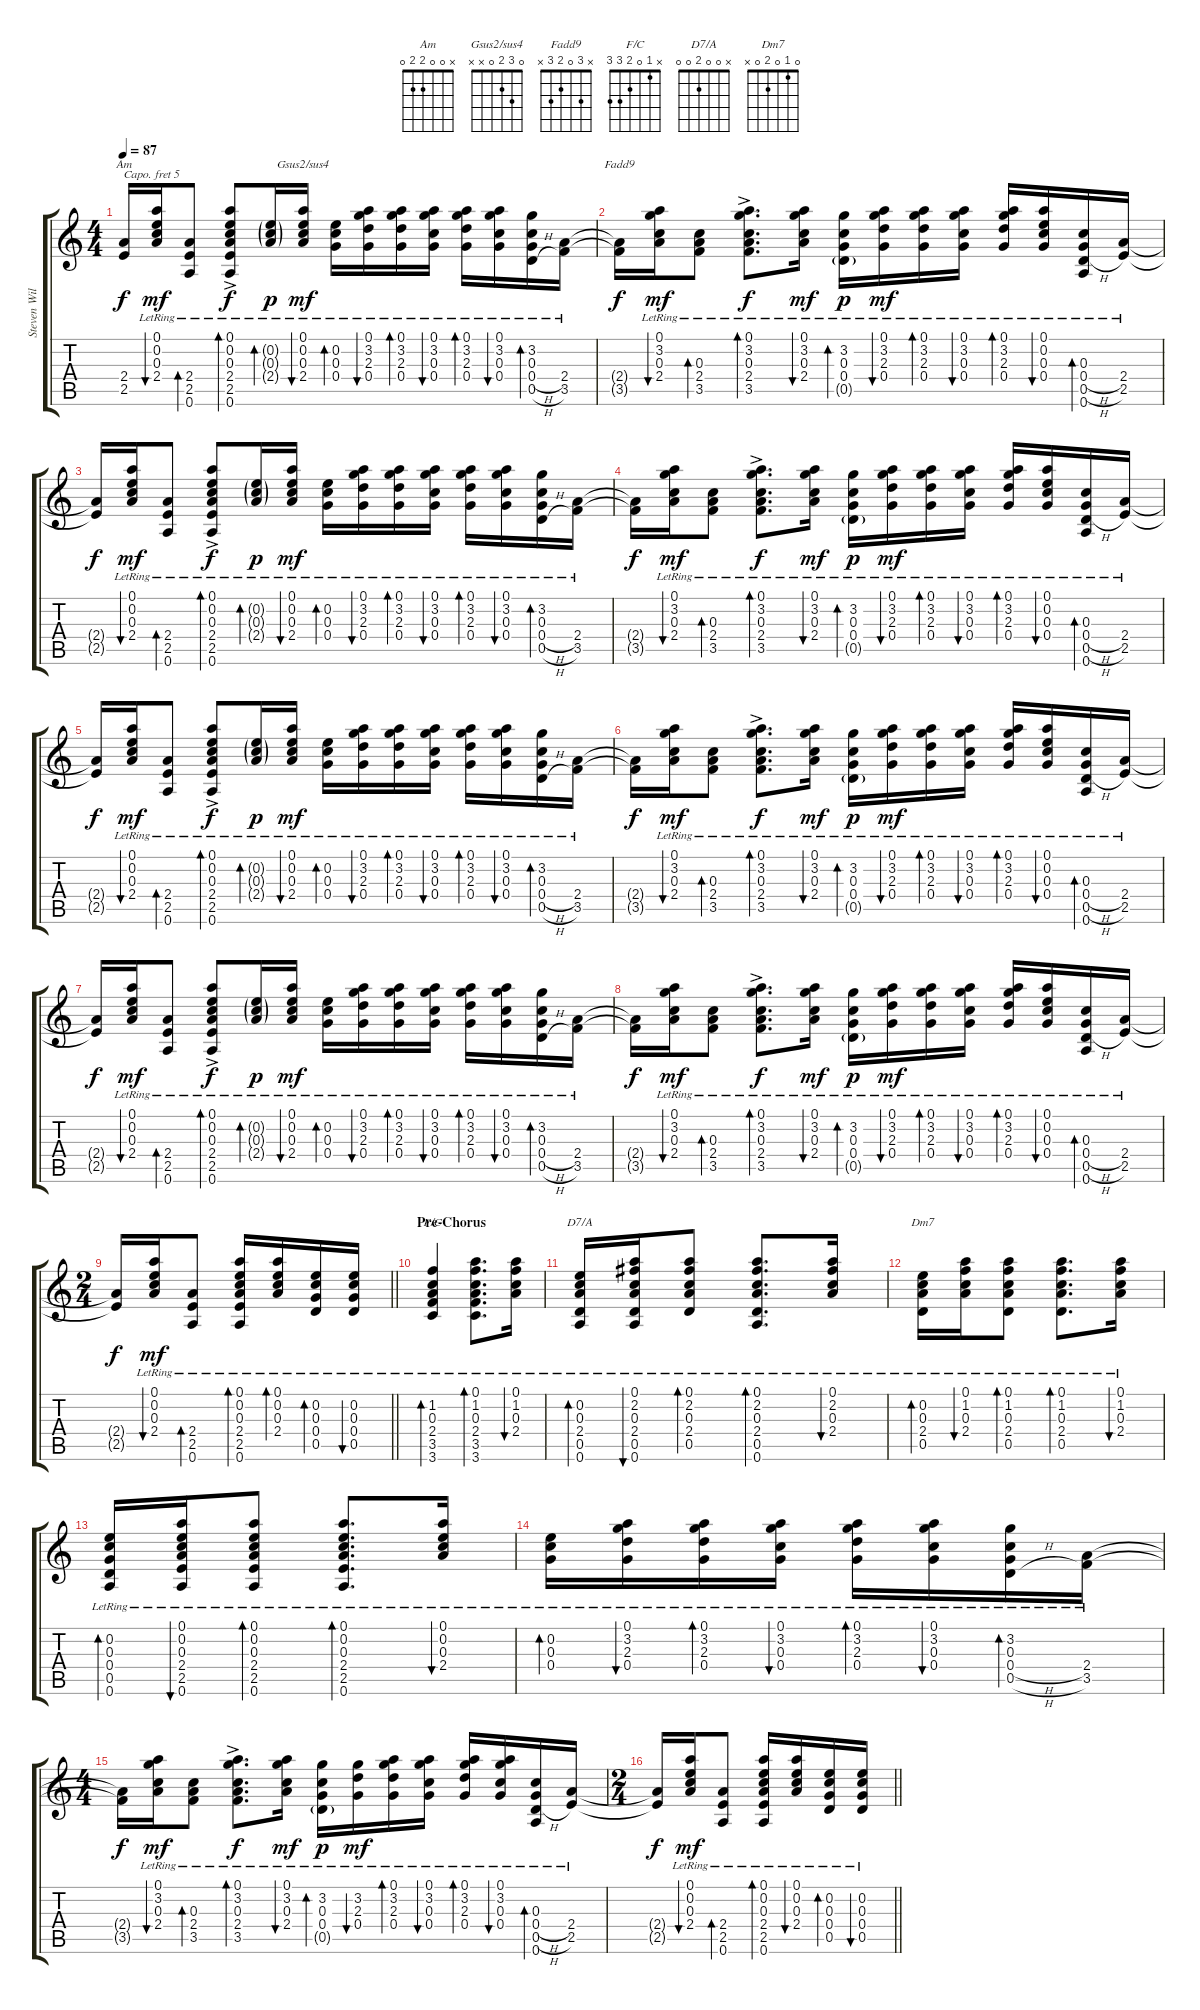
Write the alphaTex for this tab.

\track ("Steven Wilson Acous. Gtr. L" "Steven Wil") {instrument acousticguitarsteel}
\staff {score tabs}
\capo 5
\tuning (E4 B3 G3 D3 A2 E2) {hide}
\chord ("Am" x 0 0 2 2 0)
\chord ("Gsus2/sus4" 0 3 2 0 x x)
\chord ("Fadd9" x 3 0 2 3 x)
\chord ("F/C" x 1 0 2 3 3)
\chord ("D7/A" x 0 0 2 0 0)
\chord ("Dm7" 0 1 0 2 0 x)
\ts (4 4)
\tempo 87
\clef g2
\ks aminor
(2.4{t} 2.5{t}).16{ch "Am" dy f} (0.1{lr} 0.2{lr} 0.3{lr} 2.4{lr}).16{bu 30 dy mf} (2.4{lr} 2.5{lr} 0.6{lr}).8{bd 30} (0.1{ac lr} 0.2{ac lr} 0.3{ac lr} 2.4{ac lr} 2.5{ac lr} 0.6{ac lr}).8{bd 30 dy f} (0.2{g lr} 0.3{g lr} 2.4{g lr}).16{bd 30 dy p} (0.1{lr} 0.2{lr} 0.3{lr} 2.4{lr}).16{bu 30 ch "Gsus2/sus4" dy mf} (0.2{lr} 0.3{lr} 0.4{lr}).16{bd 30} (0.1{lr} 3.2{lr} 2.3{lr} 0.4{lr}).16{bu 30} (0.1{lr} 3.2{lr} 2.3{lr} 0.4{lr}).16{bd 30} (0.1{lr} 3.2{lr} 0.3{lr} 0.4{lr}).16{bu 30} (0.1{lr} 3.2{lr} 2.3{lr} 0.4{lr}).16{bd 30} (0.1{lr} 3.2{lr} 0.3{lr} 0.4{lr}).16{bu 30} (3.2{lr} 0.3{lr} 0.4{h lr} 0.5{h lr}).16{bd 30} (2.4{lr} 3.5{lr}).16 |
(2.4{t} 3.5{t}).16{ch "Fadd9" dy f} (0.1{lr} 3.2{lr} 0.3{lr} 2.4{lr}).16{bu 30 dy mf} (0.3{lr} 2.4{lr} 3.5{lr}).8{bd 30} (0.1{ac lr} 3.2{ac lr} 0.3{ac lr} 2.4{ac lr} 3.5{ac lr}).8{d bd 30 dy f} (0.1{lr} 3.2{lr} 0.3{lr} 2.4{lr}).16{bu 30 dy mf} (3.2{lr} 0.3{lr} 0.4{lr} 0.5{g}).16{bd 30 dy p} (0.1{lr} 3.2{lr} 2.3{lr} 0.4{lr}).16{bu 30 dy mf} (0.1{lr} 3.2{lr} 2.3{lr} 0.4{lr}).16{bd 30} (0.1{lr} 3.2{lr} 0.3{lr} 0.4{lr}).16{bu 30} (0.1{lr} 3.2{lr} 2.3{lr} 0.4{lr}).16{bd 30} (0.1{lr} 0.2{lr} 0.3{lr} 0.4{lr}).16{bu 30} (0.3{lr} 0.4{h lr} 0.5{h lr} 0.6{lr}).16{bd 30} (2.4{lr} 2.5{lr}).16 |
(2.4{t} 2.5{t}).16{dy f} (0.1{lr} 0.2{lr} 0.3{lr} 2.4{lr}).16{bu 30 dy mf} (2.4{lr} 2.5{lr} 0.6{lr}).8{bd 30} (0.1{ac lr} 0.2{ac lr} 0.3{ac lr} 2.4{ac lr} 2.5{ac lr} 0.6{ac lr}).8{bd 30 dy f} (0.2{g lr} 0.3{g lr} 2.4{g lr}).16{bd 30 dy p} (0.1{lr} 0.2{lr} 0.3{lr} 2.4{lr}).16{bu 30 dy mf} (0.2{lr} 0.3{lr} 0.4{lr}).16{bd 30} (0.1{lr} 3.2{lr} 2.3{lr} 0.4{lr}).16{bu 30} (0.1{lr} 3.2{lr} 2.3{lr} 0.4{lr}).16{bd 30} (0.1{lr} 3.2{lr} 0.3{lr} 0.4{lr}).16{bu 30} (0.1{lr} 3.2{lr} 2.3{lr} 0.4{lr}).16{bd 30} (0.1{lr} 3.2{lr} 0.3{lr} 0.4{lr}).16{bu 30} (3.2{lr} 0.3{lr} 0.4{h lr} 0.5{h lr}).16{bd 30} (2.4{lr} 3.5{lr}).16 |
(2.4{t} 3.5{t}).16{dy f} (0.1{lr} 3.2{lr} 0.3{lr} 2.4{lr}).16{bu 30 dy mf} (0.3{lr} 2.4{lr} 3.5{lr}).8{bd 30} (0.1{ac lr} 3.2{ac lr} 0.3{ac lr} 2.4{ac lr} 3.5{ac lr}).8{d bd 30 dy f} (0.1{lr} 3.2{lr} 0.3{lr} 2.4{lr}).16{bu 30 dy mf} (3.2{lr} 0.3{lr} 0.4{lr} 0.5{g}).16{bd 30 dy p} (0.1{lr} 3.2{lr} 2.3{lr} 0.4{lr}).16{bu 30 dy mf} (0.1{lr} 3.2{lr} 2.3{lr} 0.4{lr}).16{bd 30} (0.1{lr} 3.2{lr} 0.3{lr} 0.4{lr}).16{bu 30} (0.1{lr} 3.2{lr} 2.3{lr} 0.4{lr}).16{bd 30} (0.1{lr} 0.2{lr} 0.3{lr} 0.4{lr}).16{bu 30} (0.3{lr} 0.4{h lr} 0.5{h lr} 0.6{lr}).16{bd 30} (2.4{lr} 2.5{lr}).16 |
(2.4{t} 2.5{t}).16{dy f} (0.1{lr} 0.2{lr} 0.3{lr} 2.4{lr}).16{bu 30 dy mf} (2.4{lr} 2.5{lr} 0.6{lr}).8{bd 30} (0.1{ac lr} 0.2{ac lr} 0.3{ac lr} 2.4{ac lr} 2.5{ac lr} 0.6{ac lr}).8{bd 30 dy f} (0.2{g lr} 0.3{g lr} 2.4{g lr}).16{bd 30 dy p} (0.1{lr} 0.2{lr} 0.3{lr} 2.4{lr}).16{bu 30 dy mf} (0.2{lr} 0.3{lr} 0.4{lr}).16{bd 30} (0.1{lr} 3.2{lr} 2.3{lr} 0.4{lr}).16{bu 30} (0.1{lr} 3.2{lr} 2.3{lr} 0.4{lr}).16{bd 30} (0.1{lr} 3.2{lr} 0.3{lr} 0.4{lr}).16{bu 30} (0.1{lr} 3.2{lr} 2.3{lr} 0.4{lr}).16{bd 30} (0.1{lr} 3.2{lr} 0.3{lr} 0.4{lr}).16{bu 30} (3.2{lr} 0.3{lr} 0.4{h lr} 0.5{h lr}).16{bd 30} (2.4{lr} 3.5{lr}).16 |
(2.4{t} 3.5{t}).16{dy f} (0.1{lr} 3.2{lr} 0.3{lr} 2.4{lr}).16{bu 30 dy mf} (0.3{lr} 2.4{lr} 3.5{lr}).8{bd 30} (0.1{ac lr} 3.2{ac lr} 0.3{ac lr} 2.4{ac lr} 3.5{ac lr}).8{d bd 30 dy f} (0.1{lr} 3.2{lr} 0.3{lr} 2.4{lr}).16{bu 30 dy mf} (3.2{lr} 0.3{lr} 0.4{lr} 0.5{g}).16{bd 30 dy p} (0.1{lr} 3.2{lr} 2.3{lr} 0.4{lr}).16{bu 30 dy mf} (0.1{lr} 3.2{lr} 2.3{lr} 0.4{lr}).16{bd 30} (0.1{lr} 3.2{lr} 0.3{lr} 0.4{lr}).16{bu 30} (0.1{lr} 3.2{lr} 2.3{lr} 0.4{lr}).16{bd 30} (0.1{lr} 0.2{lr} 0.3{lr} 0.4{lr}).16{bu 30} (0.3{lr} 0.4{h lr} 0.5{h lr} 0.6{lr}).16{bd 30} (2.4{lr} 2.5{lr}).16 |
(2.4{t} 2.5{t}).16{dy f} (0.1{lr} 0.2{lr} 0.3{lr} 2.4{lr}).16{bu 30 dy mf} (2.4{lr} 2.5{lr} 0.6{lr}).8{bd 30} (0.1{ac lr} 0.2{ac lr} 0.3{ac lr} 2.4{ac lr} 2.5{ac lr} 0.6{ac lr}).8{bd 30 dy f} (0.2{g lr} 0.3{g lr} 2.4{g lr}).16{bd 30 dy p} (0.1{lr} 0.2{lr} 0.3{lr} 2.4{lr}).16{bu 30 dy mf} (0.2{lr} 0.3{lr} 0.4{lr}).16{bd 30} (0.1{lr} 3.2{lr} 2.3{lr} 0.4{lr}).16{bu 30} (0.1{lr} 3.2{lr} 2.3{lr} 0.4{lr}).16{bd 30} (0.1{lr} 3.2{lr} 0.3{lr} 0.4{lr}).16{bu 30} (0.1{lr} 3.2{lr} 2.3{lr} 0.4{lr}).16{bd 30} (0.1{lr} 3.2{lr} 0.3{lr} 0.4{lr}).16{bu 30} (3.2{lr} 0.3{lr} 0.4{h lr} 0.5{h lr}).16{bd 30} (2.4{lr} 3.5{lr}).16 |
(2.4{t} 3.5{t}).16{dy f} (0.1{lr} 3.2{lr} 0.3{lr} 2.4{lr}).16{bu 30 dy mf} (0.3{lr} 2.4{lr} 3.5{lr}).8{bd 30} (0.1{ac lr} 3.2{ac lr} 0.3{ac lr} 2.4{ac lr} 3.5{ac lr}).8{d bd 30 dy f} (0.1{lr} 3.2{lr} 0.3{lr} 2.4{lr}).16{bu 30 dy mf} (3.2{lr} 0.3{lr} 0.4{lr} 0.5{g}).16{bd 30 dy p} (0.1{lr} 3.2{lr} 2.3{lr} 0.4{lr}).16{bu 30 dy mf} (0.1{lr} 3.2{lr} 2.3{lr} 0.4{lr}).16{bd 30} (0.1{lr} 3.2{lr} 0.3{lr} 0.4{lr}).16{bu 30} (0.1{lr} 3.2{lr} 2.3{lr} 0.4{lr}).16{bd 30} (0.1{lr} 0.2{lr} 0.3{lr} 0.4{lr}).16{bu 30} (0.3{lr} 0.4{h lr} 0.5{h lr} 0.6{lr}).16{bd 30} (2.4{lr} 2.5{lr}).16 |
\ts (2 4)
\barLineRight lightlight
(2.4{t} 2.5{t}).16{dy f} (0.1{lr} 0.2{lr} 0.3{lr} 2.4{lr}).16{bu 30 dy mf} (2.4{lr} 2.5{lr} 0.6{lr}).8{bd 30} (0.1{lr} 0.2{lr} 0.3{lr} 2.4{lr} 2.5{lr} 0.6).16{bd 30} (0.1{lr} 0.2{lr} 0.3{lr} 2.4{lr}).16{bd 30} (0.2{lr} 0.3{lr} 0.4{lr} 0.5{lr}).16{bd 30} (0.2{lr} 0.3{lr} 0.4{lr} 0.5{lr}).16{bu 30} |
\section ("" "Pre-Chorus")
(1.2{lr} 0.3{lr} 2.4{lr} 3.5{lr} 3.6{lr}).4{bd 30 ch "F/C"} (0.1{lr} 1.2{lr} 0.3{lr} 2.4{lr} 3.5{lr} 3.6{lr}).8{d bd 30} (0.1{lr} 1.2{lr} 0.3{lr} 2.4{lr}).16{bu 30} |
(0.2{lr} 0.3{lr} 2.4{lr} 0.5{lr} 0.6{lr}).16{bd 30 ch "D7/A"} (0.1{lr} 2.2{lr} 0.3{lr} 2.4{lr} 0.5{lr} 0.6{lr}).16{bu 30} (0.1{lr} 2.2{lr} 0.3{lr} 2.4{lr} 0.5{lr}).8{bd 30} (0.1{lr} 2.2{lr} 0.3{lr} 2.4{lr} 0.5{lr} 0.6{lr}).8{d bd 30} (0.1{lr} 2.2{lr} 0.3{lr} 2.4{lr}).16{bu 30} |
(0.2{lr} 0.3{lr} 2.4{lr} 0.5{lr}).16{bd 30 ch "Dm7"} (0.1{lr} 1.2{lr} 0.3{lr} 2.4{lr}).16{bu 30} (0.1{lr} 1.2{lr} 0.3{lr} 2.4{lr} 0.5{lr}).8{bd 30} (0.1{lr} 1.2{lr} 0.3{lr} 2.4{lr} 0.5{lr}).8{d bd 30} (0.1{lr} 1.2{lr} 0.3{lr} 2.4{lr}).16{bu 30} |
(0.2{lr} 0.3{lr} 0.4{lr} 0.5{lr} 0.6{lr}).16{bd 30} (0.1{lr} 0.2{lr} 0.3{lr} 2.4{lr} 2.5{lr} 0.6{lr}).16{bu 30} (0.1{lr} 0.2{lr} 0.3{lr} 2.4{lr} 2.5{lr} 0.6{lr}).8{bd 30} (0.1{lr} 0.2{lr} 0.3{lr} 2.4{lr} 2.5{lr} 0.6{lr}).8{d bd 30} (0.1{lr} 0.2{lr} 0.3{lr} 2.4{lr}).16{bu 30} |
(0.2{lr} 0.3{lr} 0.4{lr}).16{bd 30} (0.1{lr} 3.2{lr} 2.3{lr} 0.4{lr}).16{bu 30} (0.1{lr} 3.2{lr} 2.3{lr} 0.4{lr}).16{bd 30} (0.1{lr} 3.2{lr} 0.3{lr} 0.4{lr}).16{bu 30} (0.1{lr} 3.2{lr} 2.3{lr} 0.4{lr}).16{bd 30} (0.1{lr} 3.2{lr} 0.3{lr} 0.4{lr}).16{bu 30} (3.2{lr} 0.3{lr} 0.4{h lr} 0.5{h lr}).16{bd 30} (2.4{lr} 3.5{lr}).16 |
\ts (4 4)
(2.4{t} 3.5{t}).16{dy f} (0.1{lr} 3.2{lr} 0.3{lr} 2.4{lr}).16{bu 30 dy mf} (0.3{lr} 2.4{lr} 3.5{lr}).8{bd 30} (0.1{ac lr} 3.2{ac lr} 0.3{ac lr} 2.4{ac lr} 3.5{ac lr}).8{d bd 30 dy f} (0.1{lr} 3.2{lr} 0.3{lr} 2.4{lr}).16{bu 30 dy mf} (3.2{lr} 0.3{lr} 0.4{lr} 0.5{g}).16{bd 30 dy p} (3.2{lr} 2.3{lr} 0.4{lr}).16{bu 30 dy mf} (0.1{lr} 3.2{lr} 2.3{lr} 0.4{lr}).16{bd 30} (0.1{lr} 3.2{lr} 0.3{lr} 0.4{lr}).16{bu 30} (0.1{lr} 3.2{lr} 2.3{lr} 0.4{lr}).16{bd 30} (0.1{lr} 3.2{lr} 0.3{lr} 0.4{lr}).16{bu 30} (0.3{lr} 0.4{h lr} 0.5{h lr} 0.6{lr}).16{bd 30} (2.4{lr} 2.5{lr}).16 |
\ts (2 4)
\barLineRight lightlight
(2.4{t} 2.5{t}).16{dy f} (0.1{lr} 0.2{lr} 0.3{lr} 2.4{lr}).16{bu 30 dy mf} (2.4{lr} 2.5{lr} 0.6{lr}).8{bd 30} (0.1{lr} 0.2{lr} 0.3{lr} 2.4{lr} 2.5{lr} 0.6{lr}).16{bd 30} (0.1{lr} 0.2{lr} 0.3{lr} 2.4{lr}).16{bu 30} (0.2{lr} 0.3{lr} 0.4{lr} 0.5{lr}).16{bd 30} (0.2{lr} 0.3{lr} 0.4{lr} 0.5{lr}).16{bu 30}
